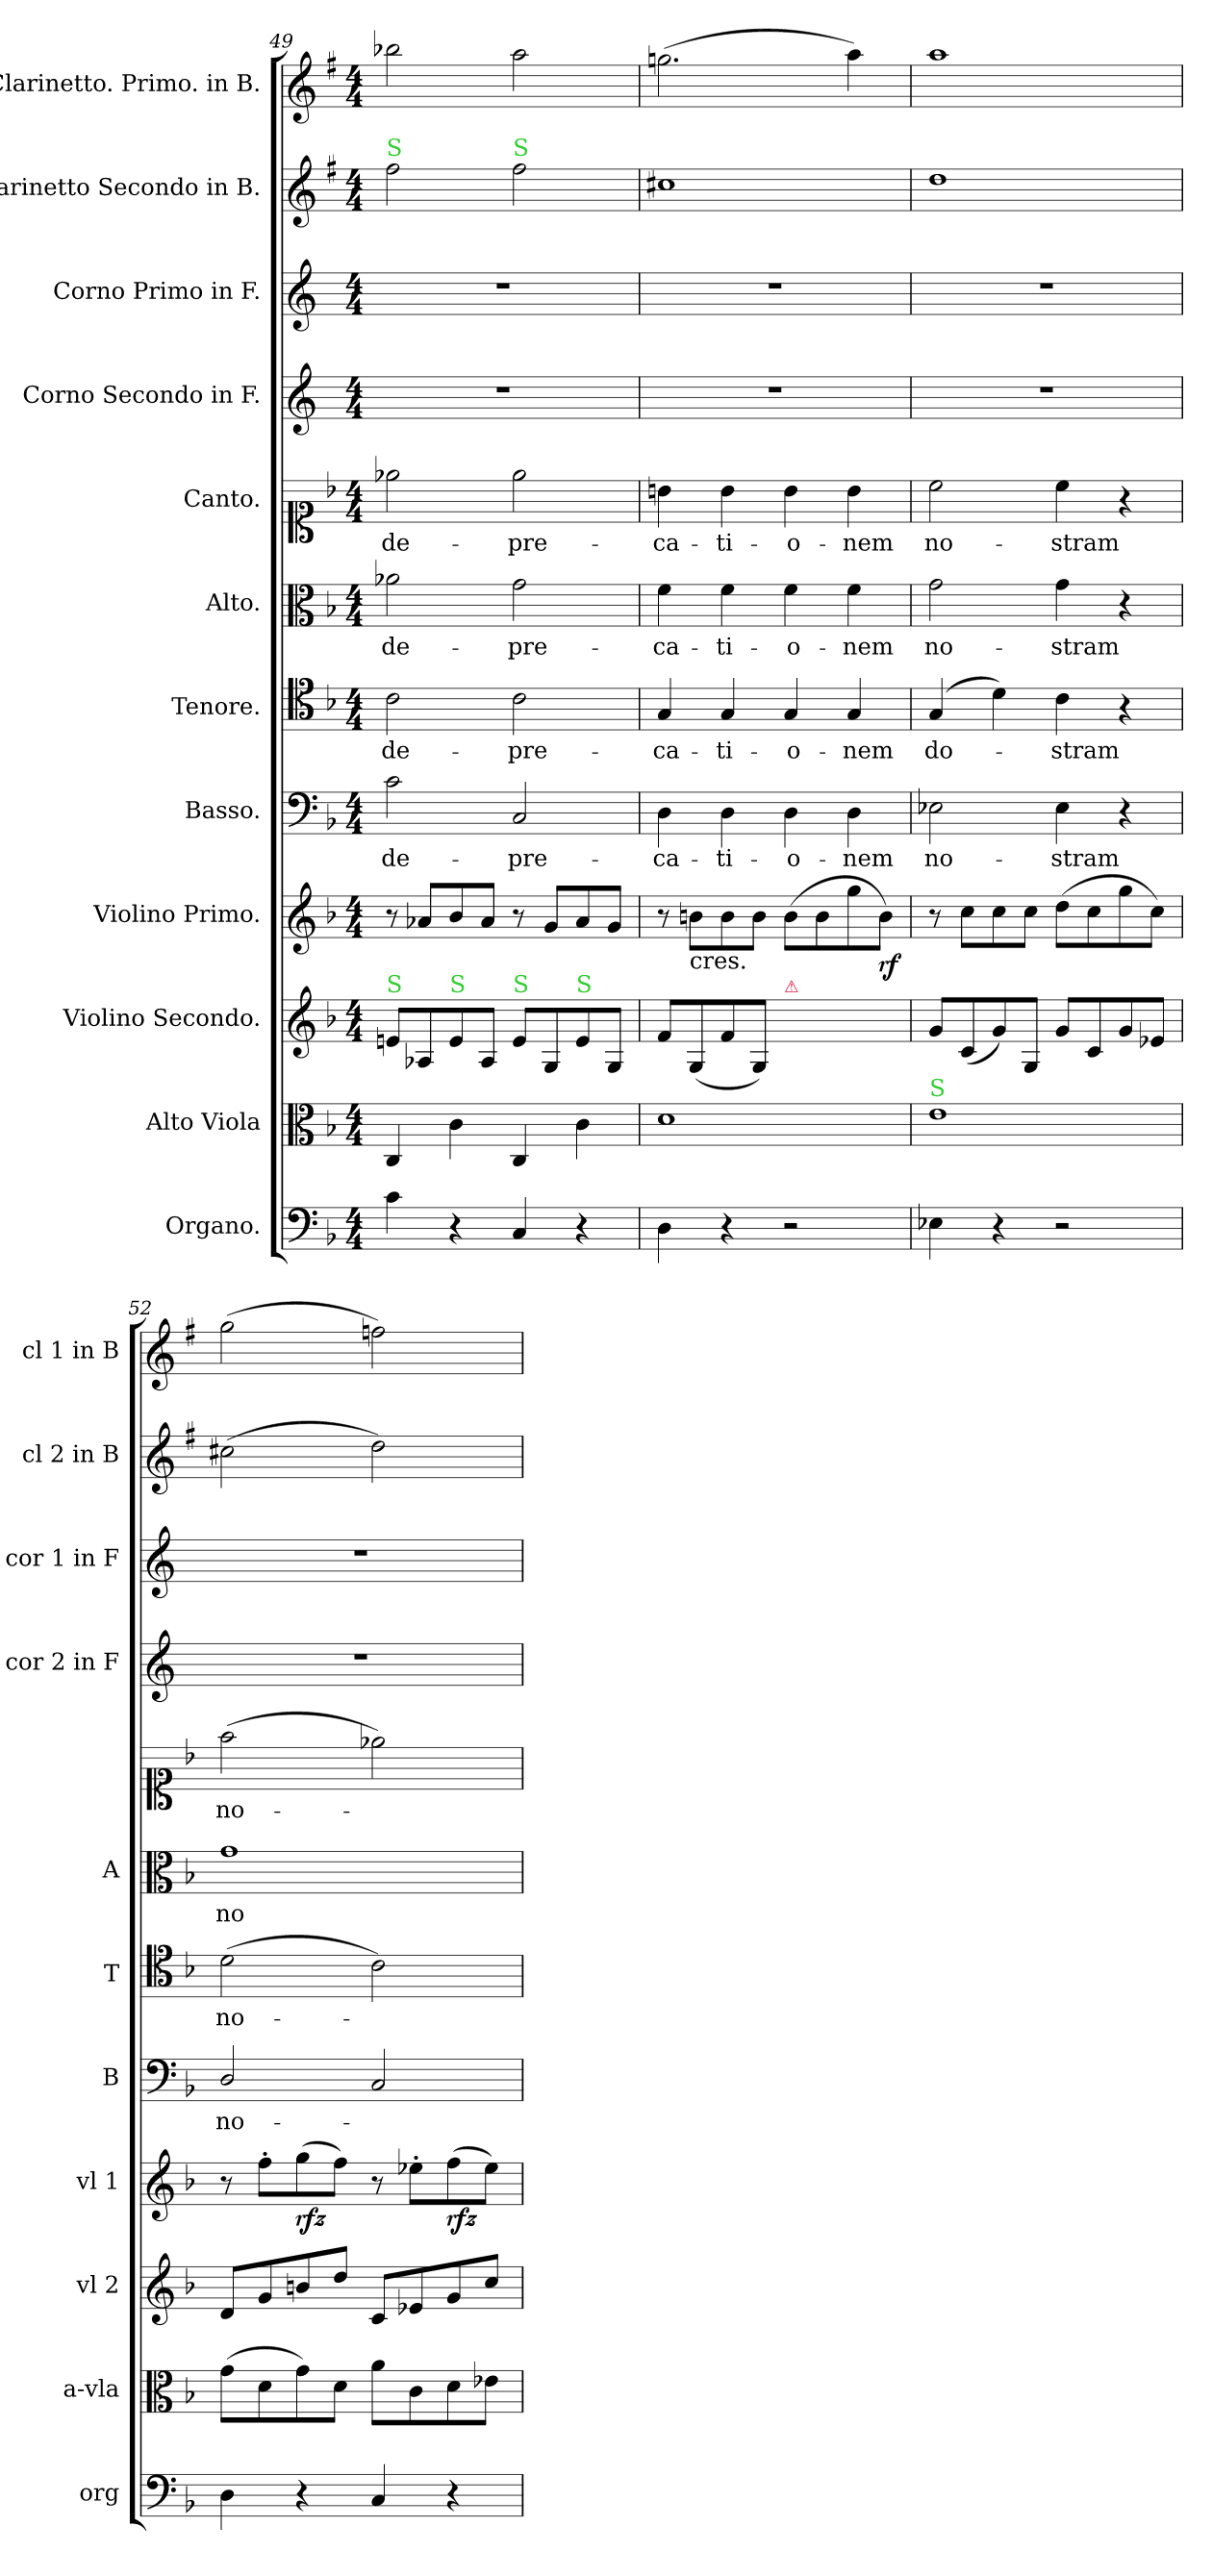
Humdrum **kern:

**kern	**kern	**kern	**kern	**dynam	**kern	**text	**kern	**text	**kern	**text	**kern	**text	**kern	**kern	**kern	**kern
*part12	*part11	*part10	*part9	*part9	*part8	*part8	*part7	*part7	*part6	*part6	*part5	*part5	*part4	*part3	*part2	*part1
*staff12	*staff11	*staff10	*staff9	*staff9	*staff8	*staff8	*staff7	*staff7	*staff6	*staff6	*staff5	*staff5	*staff4	*staff3	*staff2	*staff1
*I"Organo.	*I"Alto Viola	*I"Violino Secondo.	*I"Violino Primo.	*	*I"Basso.	*	*I"Tenore.	*	*I"Alto.	*	*I"Canto.	*	*I"Corno Secondo in F.	*I"Corno Primo in F.	*I"Clarinetto Secondo in B.	*I"Clarinetto. Primo. in B.
*I'org	*I'a-vla	*I'vl 2	*I'vl 1	*	*I'B	*	*I'T	*	*I'A	*	*	*	*I'cor 2 in F	*I'cor 1 in F	*I'cl 2 in B	*I'cl 1 in B
*clefF4	*clefC3	*clefG2	*clefG2	*	*clefF4	*	*clefC4	*	*clefC3	*	*clefC1	*	*clefG2	*clefG2	*clefG2	*clefG2
*	*	*	*	*	*	*	*	*	*	*	*	*	*ITrd4c7	*ITrd4c7	*ITrd1c2	*ITrd1c2
*k[b-]	*k[b-]	*k[b-]	*k[b-]	*	*k[b-]	*	*k[b-]	*	*k[b-]	*	*k[b-]	*	*k[b-]	*k[b-]	*k[b-]	*k[b-]
*F:	*F:	*F:	*F:	*	*F:	*	*F:	*	*F:	*	*F:	*	*F:	*F:	*F:	*F:
*M4/4	*M4/4	*M4/4	*M4/4	*	*M4/4	*	*M4/4	*	*M4/4	*	*M4/4	*	*M4/4	*M4/4	*M4/4	*M4/4
=49	=49	=49	=49	=49	=49	=49	=49	=49	=49	=49	=49	=49	=49	=49	=49	=49
!	!	!	!	!	!	!	!	!	!	!	!	!	!	!	!LO:TX:a:color=limegreen:t=S	!
!	!	!LO:TX:a:color=limegreen:t=S	!	!	!	!	!	!	!	!	!	!	!	!	!	!
4c\	4C/	8en/L	8r	.	2c\	de-	2c\	de-	2a-X\	de-	2ee-X\	de-	1r	1r	2ee\	2aa-X\
.	.	8A-X/	8a-X/L	.	.	.	.	.	.	.	.	.	.	.	.	.
!	!	!LO:TX:a:color=limegreen:t=S	!	!	!	!	!	!	!	!	!	!	!	!	!	!
4r	4c\	8e/	8b-/	.	.	.	.	.	.	.	.	.	.	.	.	.
.	.	8A-/J	8a-/J	.	.	.	.	.	.	.	.	.	.	.	.	.
!	!	!	!	!	!	!	!	!	!	!	!	!	!	!	!LO:TX:a:color=limegreen:t=S	!
!	!	!LO:TX:a:color=limegreen:t=S	!	!	!	!	!	!	!	!	!	!	!	!	!	!
4C/	4C/	8e/L	8r	.	2C/	-pre-	2c\	-pre-	2g\	-pre-	2ee-\	-pre-	.	.	2ee\	2gg\
.	.	8G/	8g/L	.	.	.	.	.	.	.	.	.	.	.	.	.
!	!	!LO:TX:a:color=limegreen:t=S	!	!	!	!	!	!	!	!	!	!	!	!	!	!
4r	4c\	8e/	8a-/	.	.	.	.	.	.	.	.	.	.	.	.	.
.	.	8G/J	8g/J	.	.	.	.	.	.	.	.	.	.	.	.	.
=50	=50	=50	=50	=50	=50	=50	=50	=50	=50	=50	=50	=50	=50	=50	=50	=50
4D\	1d	8f/L	8r	.	4D\	-ca-	4G/	-ca-	4f\	-ca-	4bn\	-ca-	1r	1r	1bn	(2.ffn\
!	!	!	!LO:TX:b:t=cres.	!	!	!	!	!	!	!	!	!	!	!	!	!
.	.	(8G/	8bn\L	.	.	.	.	.	.	.	.	.	.	.	.	.
4r	.	8f/	8b\	.	4D\	-ti-	4G/	-ti-	4f\	-ti-	4b\	-ti-	.	.	.	.
.	.	8G/J)	8b\J	.	.	.	.	.	.	.	.	.	.	.	.	.
!	!	!LO:TX:a:color=crimson:t=⚠	!	!	!	!	!	!	!	!	!	!	!	!	!	!
2r	.	8f/Lyy	(8b\L	.	4D\	-o-	4G/	-o-	4f\	-o-	4b\	-o-	.	.	.	.
.	.	8G/yy	8b\	.	.	.	.	.	.	.	.	.	.	.	.	.
.	.	8f/yy	8gg\	.	4D\	-nem	4G/	-nem	4f\	-nem	4b\	-nem	.	.	.	4gg\)
!	!	!	!	!LO:DY:b	!	!	!	!	!	!	!	!	!	!	!	!
.	.	8G/Jyy	8b\J)	rf.	.	.	.	.	.	.	.	.	.	.	.	.
=51	=51	=51	=51	=51	=51	=51	=51	=51	=51	=51	=51	=51	=51	=51	=51	=51
!	!LO:TX:a:color=limegreen:t=S	!	!	!	!	!	!	!	!	!	!	!	!	!	!	!
4E-X\	1e	8g/L	8r	.	2E-X\	no-	(4G/	do-	2g\	no-	2cc\	no-	1r	1r	1cc	1gg
.	.	(8c/	8cc\L	.	.	.	.	.	.	.	.	.	.	.	.	.
4r	.	8g/)	8cc\	.	.	.	4d\)	.	.	.	.	.	.	.	.	.
.	.	8G/J	8cc\J	.	.	.	.	.	.	.	.	.	.	.	.	.
2r	.	8g/L	(8dd\L	.	4E-\	-stram	4c\	-stram	4g\	-stram	4cc\	-stram	.	.	.	.
.	.	8c/	8cc\	.	.	.	.	.	.	.	.	.	.	.	.	.
.	.	8g/	8gg\	.	4r	.	4r	.	4r	.	4r	.	.	.	.	.
.	.	8e-X/J	8cc\J)	.	.	.	.	.	.	.	.	.	.	.	.	.
=52	=52	=52	=52	=52	=52	=52	=52	=52	=52	=52	=52	=52	=52	=52	=52	=52
4D\	(8g\L	8d/L	8r	.	2D/	no-	(2d\	no-	1g	no-	(2ff\	no-	1r	1r	(2bn\	(2ff\
.	8d\	8g/	8ff'\L	.	.	.	.	.	.	.	.	.	.	.	.	.
!	!	!	!	!LO:DY:b	!	!	!	!	!	!	!	!	!	!	!	!
4r	8g\)	8bn/	(8gg\	rfz	.	.	.	.	.	.	.	.	.	.	.	.
.	8d\J	8dd/J	8ff\J)	.	.	.	.	.	.	.	.	.	.	.	.	.
4C/	8a\L	8c/L	8r	.	2C/	.	2c\)	.	.	.	2ee-X\)	.	.	.	2cc\)	2ee-X\)
.	8c\	8e-X/	8ee-X'\L	.	.	.	.	.	.	.	.	.	.	.	.	.
!	!	!	!	!LO:DY:b	!	!	!	!	!	!	!	!	!	!	!	!
4r	8d\	8g/	(8ff\	rfz	.	.	.	.	.	.	.	.	.	.	.	.
.	8e-X\J	8cc/J	8ee-\J)	.	.	.	.	.	.	.	.	.	.	.	.	.
=	=	=	=	=	=	=	=	=	=	=	=	=	=	=	=	=
*-	*-	*-	*-	*-	*-	*-	*-	*-	*-	*-	*-	*-	*-	*-	*-	*-
